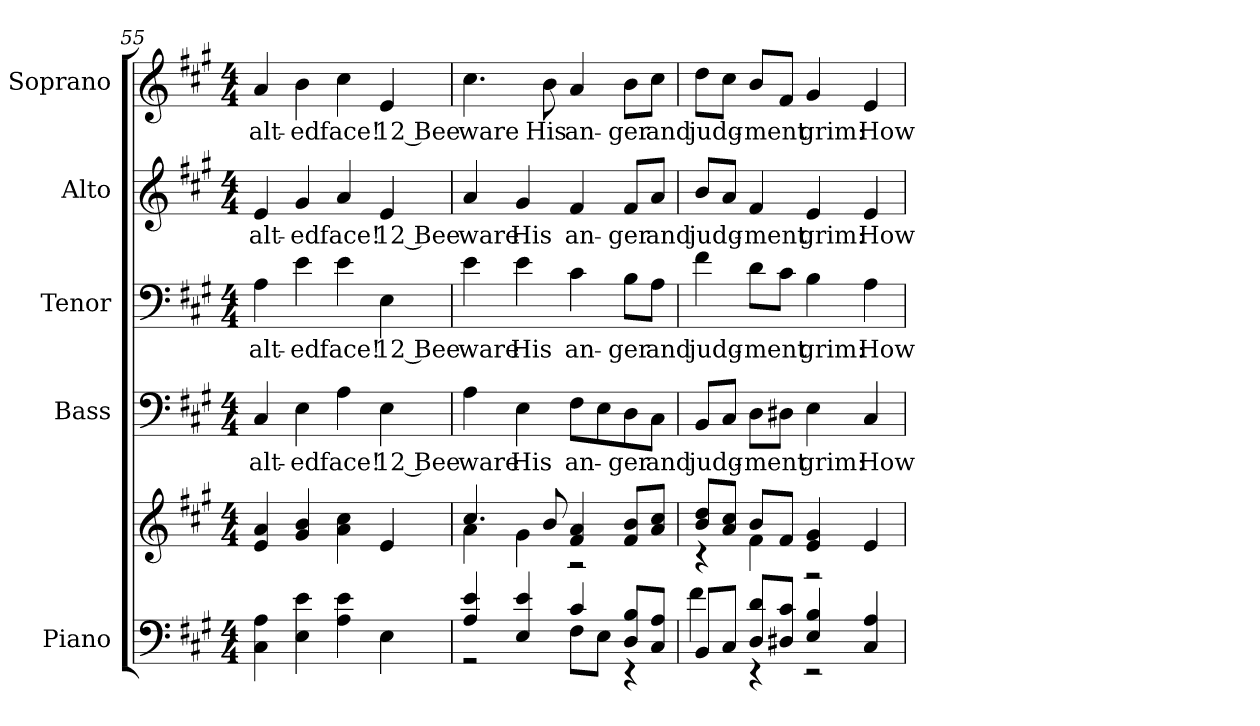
**kern	**kern	**kern	**text	**kern	**text	**kern	**text	**kern	**text
*part5	*part5	*part4	*part4	*part3	*part3	*part2	*part2	*part1	*part1
*staff6	*staff5	*staff4	*staff4	*staff3	*staff3	*staff2	*staff2	*staff1	*staff1
*I"Piano	*	*I"Bass	*	*I"Tenor	*	*I"Alto	*	*I"Soprano	*
*I'Pno.	*	*I'B.	*	*	*	*I'A.	*	*I'S.	*
*clefF4	*clefG2	*clefF4	*	*clefF4	*	*clefG2	*	*clefG2	*
*k[f#c#g#]	*k[f#c#g#]	*k[f#c#g#]	*	*k[f#c#g#]	*	*k[f#c#g#]	*	*k[f#c#g#]	*
*A:	*A:	*A:	*	*A:	*	*A:	*	*A:	*
*M4/4	*M4/4	*M4/4	*	*M4/4	*	*M4/4	*	*M4/4	*
=55	=55	=55	=55	=55	=55	=55	=55	=55	=55
!	!	!	!LO:LY:b:color=#000000	!	!	!	!	!	!
!	!	!	!	!	!LO:LY:b:color=#000000	!	!	!	!
!	!	!	!	!	!	!	!LO:LY:b:color=#000000	!	!
!	!	!	!	!	!	!	!	!	!LO:LY:b:color=#000000
4C#i\ 4Ai	4ei/ 4ai	4C#i/	alt-	4Ai\	alt-	4ei/	alt-	4ai/	alt-
!	!	!	!LO:LY:b:color=#000000	!	!	!	!	!	!
!	!	!	!	!	!LO:LY:b:color=#000000	!	!	!	!
!	!	!	!	!	!	!	!LO:LY:b:color=#000000	!	!
!	!	!	!	!	!	!	!	!	!LO:LY:b:color=#000000
4Ei\ 4ei	4g#i/ 4bi	4Ei\	-ed	4ei\	-ed	4g#i/	-ed	4bi\	-ed
!	!	!	!LO:LY:b:color=#000000	!	!	!	!	!	!
!	!	!	!	!	!LO:LY:b:color=#000000	!	!	!	!
!	!	!	!	!	!	!	!LO:LY:b:color=#000000	!	!
!	!	!	!	!	!	!	!	!	!LO:LY:b:color=#000000
4Ai\ 4ei	4ai\ 4cc#i	4Ai\	face!	4ei\	face!	4ai/	face!	4cc#i\	face!
!	!	!	!LO:LY:b:color=#000000	!	!	!	!	!	!
!	!	!	!	!	!LO:LY:b:color=#000000	!	!	!	!
!	!	!	!	!	!	!	!LO:LY:b:color=#000000	!	!
!	!	!	!	!	!	!	!	!	!LO:LY:b:color=#000000
4Ei\	4ei/	4Ei\	12 Bee	4Ei\	12 Bee	4ei/	12 Bee	4ei/	12 Bee
=56	=56	=56	=56	=56	=56	=56	=56	=56	=56
*^	*^	*	*	*	*	*	*	*	*
!	!	!	!	!	!LO:LY:b:color=#000000	!	!	!	!	!	!
!	!	!	!	!	!	!	!LO:LY:b:color=#000000	!	!	!	!
!	!	!	!	!	!	!	!	!	!LO:LY:b:color=#000000	!	!
!	!	!	!	!	!	!	!	!	!	!	!LO:LY:b:color=#000000
4Ai/ 4ei	2r	4.cc#i/	4ai\	4Ai\	ware	4ei\	ware	4ai/	ware	4.cc#i\	ware
!	!	!	!	!	!LO:LY:b:color=#000000	!	!	!	!	!	!
!	!	!	!	!	!	!	!LO:LY:b:color=#000000	!	!	!	!
!	!	!	!	!	!	!	!	!	!LO:LY:b:color=#000000	!	!
4Ei/ 4ei	.	.	4g#i\	4Ei\	His	4ei\	His	4g#i/	His	.	.
!	!	!	!	!	!	!	!	!	!	!	!LO:LY:b:color=#000000
.	.	8bi/	.	.	.	.	.	.	.	8bi\	His
!	!	!	!	!	!LO:LY:b:color=#000000	!	!	!	!	!	!
!	!	!	!	!	!	!	!LO:LY:b:color=#000000	!	!	!	!
!	!	!	!	!	!	!	!	!	!LO:LY:b:color=#000000	!	!
!	!	!	!	!	!	!	!	!	!	!	!LO:LY:b:color=#000000
4c#i/	8F#i\L	4f#i/ 4ai	2r	8F#i\L	an-	4c#i\	an-	4f#i/	an-	4ai/	an-
.	8Ei\J	.	.	8Ei\	.	.	.	.	.	.	.
!	!	!	!	!	!LO:LY:b:color=#000000	!	!	!	!	!	!
!	!	!	!	!	!	!	!LO:LY:b:color=#000000	!	!	!	!
!	!	!	!	!	!	!	!	!	!LO:LY:b:color=#000000	!	!
!	!	!	!	!	!	!	!	!	!	!	!LO:LY:b:color=#000000
8Di/ 8BiL	4r	8f#i/ 8biL	.	8Di\	-ger	8Bi\L	-ger	8f#i/L	-ger	8bi\L	-ger
!	!	!	!	!	!LO:LY:b:color=#000000	!	!	!	!	!	!
!	!	!	!	!	!	!	!LO:LY:b:color=#000000	!	!	!	!
!	!	!	!	!	!	!	!	!	!LO:LY:b:color=#000000	!	!
!	!	!	!	!	!	!	!	!	!	!	!LO:LY:b:color=#000000
8C#i/ 8AiJ	.	8ai/ 8cc#iJ	.	8C#i\J	and	8Ai\J	and	8ai/J	and	8cc#i\J	and
!!LO:PB:g=z
=57	=57	=57	=57	=57	=57	=57	=57	=57	=57	=57	=57
!	!	!	!	!	!LO:LY:b:color=#000000	!	!	!	!	!	!
!	!	!	!	!	!	!	!LO:LY:b:color=#000000	!	!	!	!
!	!	!	!	!	!	!	!	!	!LO:LY:b:color=#000000	!	!
!	!	!	!	!	!	!	!	!	!	!	!LO:LY:b:color=#000000
8BBi/L	4f#i\	8bi/ 8ddiL	4r	8BBi/L	judg-	4f#i\	judg-	8bi/L	judg-	8ddi\L	judg-
8C#i/J	.	8ai/ 8cc#iJ	.	8C#i/J	.	.	.	8ai/J	.	8cc#i\J	.
!	!	!	!	!	!LO:LY:b:color=#000000	!	!	!	!	!	!
!	!	!	!	!	!	!	!LO:LY:b:color=#000000	!	!	!	!
!	!	!	!	!	!	!	!	!	!LO:LY:b:color=#000000	!	!
!	!	!	!	!	!	!	!	!	!	!	!LO:LY:b:color=#000000
8Di/ 8diL	4r	8bi/L	4f#i\	8Di\L	-ment	8di\L	-ment	4f#i/	-ment	8bi/L	-ment
8D#Xi/ 8c#iJ	.	8f#i/J	.	8D#Xi\J	.	8c#i\J	.	.	.	8f#i/J	.
!	!	!	!	!	!LO:LY:b:color=#000000	!	!	!	!	!	!
!	!	!	!	!	!	!	!LO:LY:b:color=#000000	!	!	!	!
!	!	!	!	!	!	!	!	!	!LO:LY:b:color=#000000	!	!
!	!	!	!	!	!	!	!	!	!	!	!LO:LY:b:color=#000000
4Ei/ 4Bi	2r	4ei/ 4g#i	2r	4Ei\	grim:	4Bi\	grim:	4ei/	grim:	4g#i/	grim:
!	!	!	!	!	!LO:LY:b:color=#000000	!	!	!	!	!	!
!	!	!	!	!	!	!	!LO:LY:b:color=#000000	!	!	!	!
!	!	!	!	!	!	!	!	!	!LO:LY:b:color=#000000	!	!
!	!	!	!	!	!	!	!	!	!	!	!LO:LY:b:color=#000000
4C#i/ 4Ai	.	4ei/	.	4C#i/	How	4Ai\	How	4ei/	How	4ei/	How
*v	*v	*	*	*	*	*	*	*	*	*	*
*	*v	*v	*	*	*	*	*	*	*	*
=	=	=	=	=	=	=	=	=	=
*-	*-	*-	*-	*-	*-	*-	*-	*-	*-
